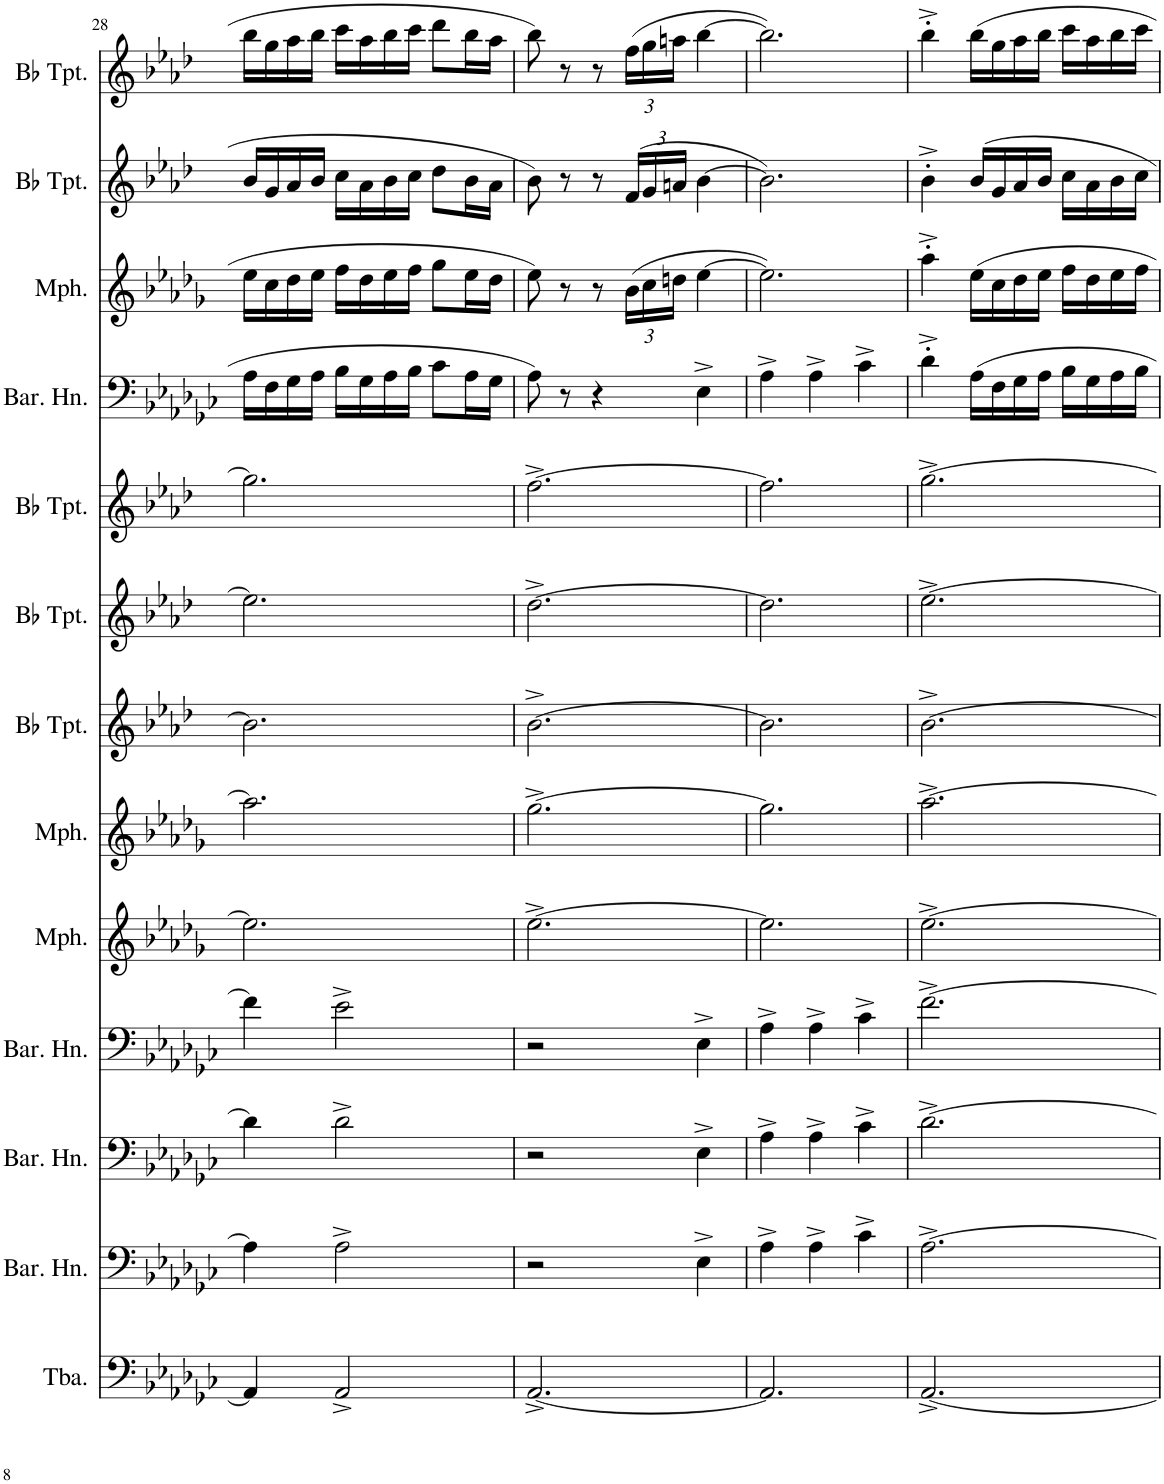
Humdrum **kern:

**kern	**kern	**kern	**kern	**kern	**kern	**kern	**kern	**kern	**kern	**kern	**kern	**kern
*part13	*part12	*part11	*part10	*part9	*part8	*part7	*part6	*part5	*part4	*part3	*part2	*part1
*staff13	*staff12	*staff11	*staff10	*staff9	*staff8	*staff7	*staff6	*staff5	*staff4	*staff3	*staff2	*staff1
*I"Tuba	*I"Baritone Horn	*I"Baritone Horn	*I"Baritone Horn	*I"Mellophone	*I"Mellophone	*I"Bb Trumpet	*I"Bb Trumpet	*I"Bb Trumpet	*I"Baritone Horn	*I"Mellophone	*I"Bb Trumpet	*I"Bb Trumpet
*I'Tba.	*I'Bar. Hn.	*I'Bar. Hn.	*I'Bar. Hn.	*I'Mph.	*I'Mph.	*I'Bb Tpt.	*I'Bb Tpt.	*I'Bb Tpt.	*I'Bar. Hn.	*I'Mph.	*I'Bb Tpt.	*I'Bb Tpt.
!!LO:PB:g=z
*clefF4	*clefF4	*clefF4	*clefF4	*clefG2	*clefG2	*clefG2	*clefG2	*clefG2	*clefF4	*clefG2	*clefG2	*clefG2
*	*Trd4c7	*Trd4c7	*Trd4c7	*Trd4c7	*Trd4c7	*Trd1c2	*Trd1c2	*Trd1c2	*Trd4c7	*Trd4c7	*Trd1c2	*Trd1c2
*k[b-e-a-d-g-c-]	*k[b-e-a-d-g-c-]	*k[b-e-a-d-g-c-]	*k[b-e-a-d-g-c-]	*k[b-e-a-d-g-]	*k[b-e-a-d-g-]	*k[b-e-a-d-]	*k[b-e-a-d-]	*k[b-e-a-d-]	*k[b-e-a-d-g-c-]	*k[b-e-a-d-g-]	*k[b-e-a-d-]	*k[b-e-a-d-]
*M3/4	*M3/4	*M3/4	*M3/4	*M3/4	*M3/4	*M3/4	*M3/4	*M3/4	*M3/4	*M3/4	*M3/4	*M3/4
=28	=28	=28	=28	=28	=28	=28	=28	=28	=28	=28	=28	=28
4AA-/]	4A-\]	4d-\]	4f\]	2.ee-\]	2.aa-\]	2.b-\]	2.ee-\]	2.gg\]	16A-\LL	16ee-\LL	16b-/LL	16bb-\LL
.	.	.	.	.	.	.	.	.	16F\	16cc\	16g/	16gg\
.	.	.	.	.	.	.	.	.	16G-\	16dd-\	16a-/	16aa-\
.	.	.	.	.	.	.	.	.	16A-\JJ	16ee-\JJ	16b-/JJ	16bb-\JJ
2AA-^/	2A-^\	2d-^\	2e-^\	.	.	.	.	.	16B-\LL	16ff\LL	16cc\LL	16ccc\LL
.	.	.	.	.	.	.	.	.	16G-\	16dd-\	16a-\	16aa-\
.	.	.	.	.	.	.	.	.	16A-\	16ee-\	16b-\	16bb-\
.	.	.	.	.	.	.	.	.	16B-\JJ	16ff\JJ	16cc\JJ	16ccc\JJ
.	.	.	.	.	.	.	.	.	8c-\L	8gg-\L	8dd-\L	8ddd-\L
.	.	.	.	.	.	.	.	.	16A-\L	16ee-\L	16b-\L	16bb-\L
.	.	.	.	.	.	.	.	.	16G-\JJ	16dd-\JJ	16a-\JJ	16aa-\JJ
=29	=29	=29	=29	=29	=29	=29	=29	=29	=29	=29	=29	=29
[2.AA-^/	2r	2r	2r	[2.ee-^\	[2.gg-^\	[2.b-^\	[2.dd-^\	[2.ff^\	8A-\	8ee-\	8b-\	8bb-\
.	.	.	.	.	.	.	.	.	8r	8r	8r	8r
.	.	.	.	.	.	.	.	.	4r	8r	8r	8r
*	*	*	*	*	*	*	*	*	*	*Xbrackettup	*Xbrackettup	*Xbrackettup
.	.	.	.	.	.	.	.	.	.	(24b-\LL	(24f/LL	(24ff\LL
.	.	.	.	.	.	.	.	.	.	24cc\	24g/	24gg\
.	.	.	.	.	.	.	.	.	.	24ddn\JJ	24an/JJ	24aan\JJ
.	4E-^\	4E-^\	4E-^\	.	.	.	.	.	4E-^\	[4ee-\	[4b-\	[4bb-\
=30	=30	=30	=30	=30	=30	=30	=30	=30	=30	=30	=30	=30
2.AA-/]	4A-^\	4A-^\	4A-^\	2.ee-\]	2.gg-\]	2.b-\]	2.dd-\]	2.ff\]	4A-^\	2.ee-\])	2.b-\])	2.bb-\])
.	4A-^\	4A-^\	4A-^\	.	.	.	.	.	4A-^\	.	.	.
.	4c-^\	4c-^\	4c-^\	.	.	.	.	.	4c-^\	.	.	.
=31	=31	=31	=31	=31	=31	=31	=31	=31	=31	=31	=31	=31
[2.AA-^/	[2.A-^\	[2.d-^\	[2.f^\	[2.ee-^\	[2.aa-^\	[2.b-^\	[2.ee-^\	[2.gg^\	4d-'^\	4aa-'^\	4b-'^\	4bb-'^\
.	.	.	.	.	.	.	.	.	16A-\LL	16ee-\LL	16b-/LL	16bb-\LL
.	.	.	.	.	.	.	.	.	16F\	16cc\	16g/	16gg\
.	.	.	.	.	.	.	.	.	16G-\	16dd-\	16a-/	16aa-\
.	.	.	.	.	.	.	.	.	16A-\JJ	16ee-\JJ	16b-/JJ	16bb-\JJ
.	.	.	.	.	.	.	.	.	16B-\LL	16ff\LL	16cc\LL	16ccc\LL
.	.	.	.	.	.	.	.	.	16G-\	16dd-\	16a-\	16aa-\
.	.	.	.	.	.	.	.	.	16A-\	16ee-\	16b-\	16bb-\
.	.	.	.	.	.	.	.	.	16B-\JJ	16ff\JJ	16cc\JJ	16ccc\JJ
=	=	=	=	=	=	=	=	=	=	=	=	=
*-	*-	*-	*-	*-	*-	*-	*-	*-	*-	*-	*-	*-
